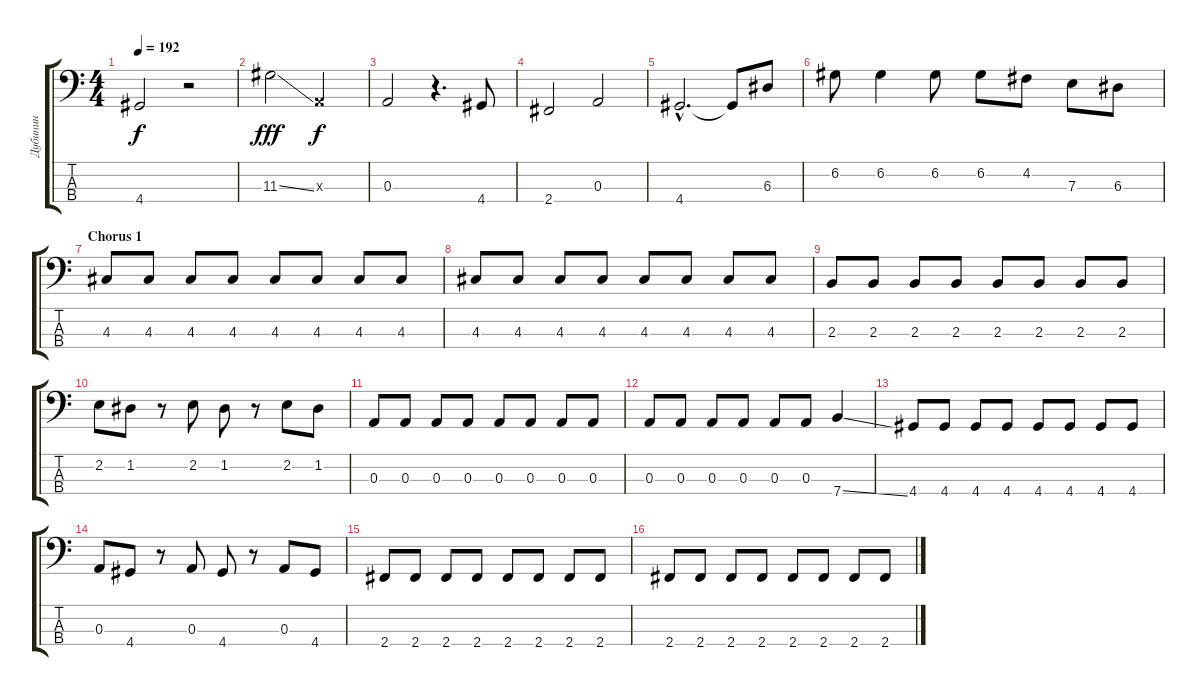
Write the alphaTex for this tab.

\track ("Дубинин" "Дубинин") {instrument electricbasspick}
\staff {score tabs}
\tuning (G2 D2 A1 E1) {hide}
\ts (4 4)
\tempo 192
\clef f4
\ks c
4.4.2{dy f} r.2 |
11.3{ss}.2{dy fff} 0.3{x}.2{dy f} |
0.3.2 r.4{d} 4.4.8 |
2.4.2 0.3.2 |
4.4{hac}.2{d} 4.4{t}.8 6.3.8 |
6.2.8 6.2.4 6.2.8 6.2.8 4.2.8 7.3.8 6.3.8 |
\section ("" "Chorus 1")
4.3.8 4.3.8 4.3.8 4.3.8 4.3.8 4.3.8 4.3.8 4.3.8 |
4.3.8 4.3.8 4.3.8 4.3.8 4.3.8 4.3.8 4.3.8 4.3.8 |
2.3.8 2.3.8 2.3.8 2.3.8 2.3.8 2.3.8 2.3.8 2.3.8 |
2.2.8 1.2.8 r.8 2.2.8 1.2.8 r.8 2.2.8 1.2.8 |
0.3.8 0.3.8 0.3.8 0.3.8 0.3.8 0.3.8 0.3.8 0.3.8 |
0.3.8 0.3.8 0.3.8 0.3.8 0.3.8 0.3.8 7.4{ss}.4 |
4.4.8 4.4.8 4.4.8 4.4.8 4.4.8 4.4.8 4.4.8 4.4.8 |
0.3.8 4.4.8 r.8 0.3.8 4.4.8 r.8 0.3.8 4.4.8 |
2.4.8 2.4.8 2.4.8 2.4.8 2.4.8 2.4.8 2.4.8 2.4.8 |
2.4.8 2.4.8 2.4.8 2.4.8 2.4.8 2.4.8 2.4.8 2.4{ss}.8
